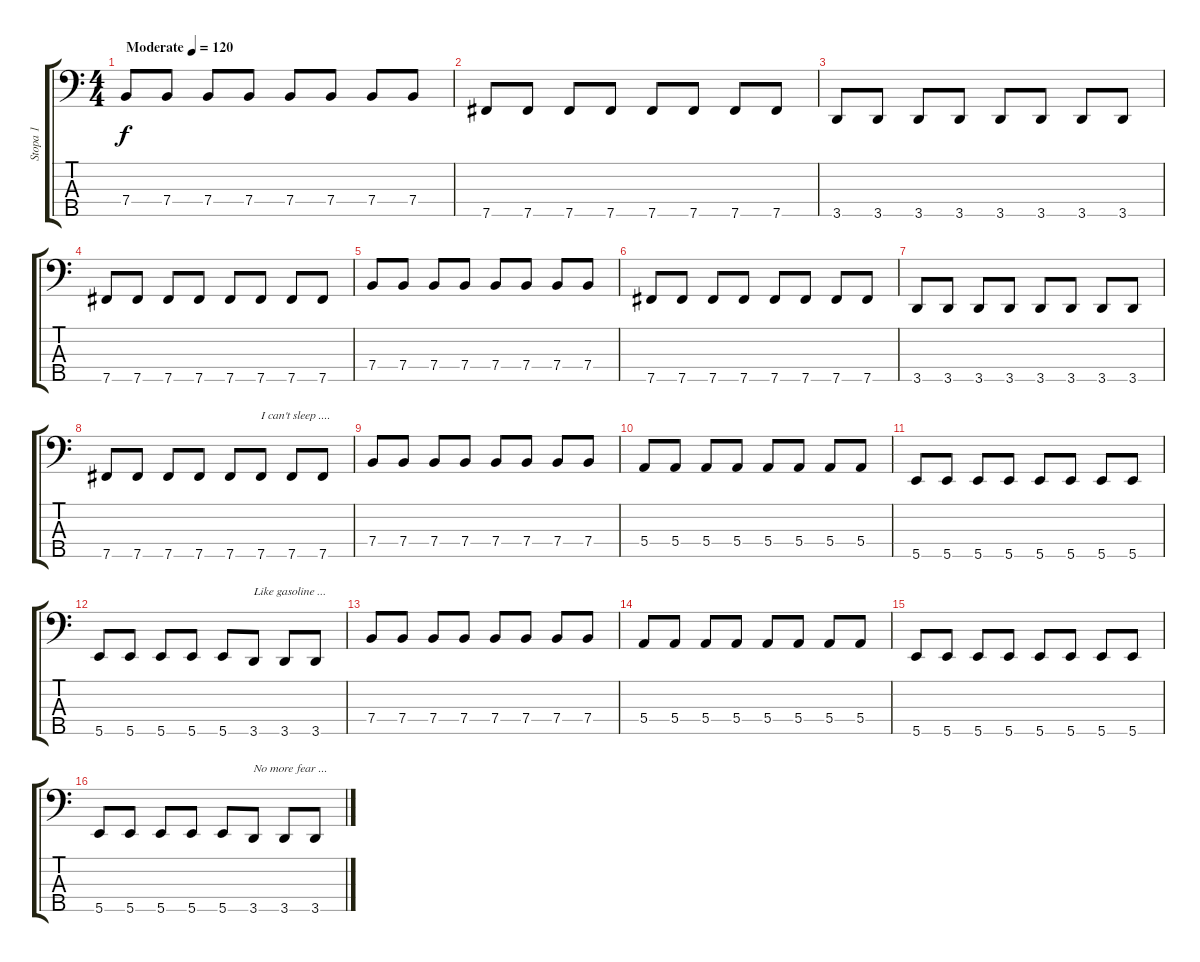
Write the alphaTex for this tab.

\track ("Stopa 1" "Stopa 1") {instrument electricbassfinger}
\staff {score tabs}
\tuning (G2 D2 A1 E1 B0) {hide}
\ts (4 4)
\tempo (120 "Moderate")
\clef f4
\ks c
7.4.8{dy f instrument electricbassfinger} 7.4.8 7.4.8 7.4.8 7.4.8 7.4.8 7.4.8 7.4.8 |
7.5.8 7.5.8 7.5.8 7.5.8 7.5.8 7.5.8 7.5.8 7.5.8 |
3.5.8 3.5.8 3.5.8 3.5.8 3.5.8 3.5.8 3.5.8 3.5.8 |
7.5.8 7.5.8 7.5.8 7.5.8 7.5.8 7.5.8 7.5.8 7.5.8 |
7.4.8 7.4.8 7.4.8 7.4.8 7.4.8 7.4.8 7.4.8 7.4.8 |
7.5.8 7.5.8 7.5.8 7.5.8 7.5.8 7.5.8 7.5.8 7.5.8 |
3.5.8 3.5.8 3.5.8 3.5.8 3.5.8 3.5.8 3.5.8 3.5.8 |
7.5.8 7.5.8 7.5.8 7.5.8 7.5.8 7.5.8{txt "I can't sleep ...."} 7.5.8 7.5.8 |
7.4.8 7.4.8 7.4.8 7.4.8 7.4.8 7.4.8 7.4.8 7.4.8 |
5.4.8 5.4.8 5.4.8 5.4.8 5.4.8 5.4.8 5.4.8 5.4.8 |
5.5.8 5.5.8 5.5.8 5.5.8 5.5.8 5.5.8 5.5.8 5.5.8 |
5.5.8 5.5.8 5.5.8 5.5.8 5.5.8 3.5.8{txt "Like gasoline ..."} 3.5.8 3.5.8 |
7.4.8 7.4.8 7.4.8 7.4.8 7.4.8 7.4.8 7.4.8 7.4.8 |
5.4.8 5.4.8 5.4.8 5.4.8 5.4.8 5.4.8 5.4.8 5.4.8 |
5.5.8 5.5.8 5.5.8 5.5.8 5.5.8 5.5.8 5.5.8 5.5.8 |
5.5.8 5.5.8 5.5.8 5.5.8 5.5.8 3.5.8{txt "No more fear ..."} 3.5.8 3.5.8
